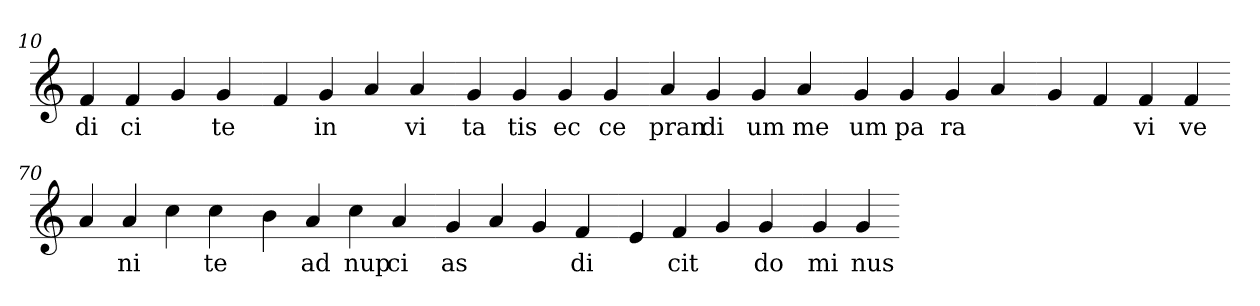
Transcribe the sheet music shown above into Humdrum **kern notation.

**kern	**text
*part1	*part1
*staff1	*staff1
*clefG2	*
=10.	=10.
4f	di
4f	ci
4g	.
4g	te
=20.-	=20.-
4f	.
4g	in
4a	.
4a	vi
=30.-	=30.-
4g	ta
4g	tis
4g	ec
4g	ce
=40.-	=40.-
4a	pran
4g	di
4g	um
4a	me
=50.-	=50.-
4g	um
4g	pa
4g	ra
4a	.
=60.-	=60.-
4g	.
4f	.
4f	vi
4f	ve
=70.-	=70.-
4a	.
4a	ni
4cc	.
4cc	te
=80.-	=80.-
4b	.
4a	ad
4cc	nup
4a	ci
=90.-	=90.-
4g	as
4a	.
4g	.
4f	di
=100.-	=100.-
4e	.
4f	cit
4g	.
4g	do
=110.-	=110.-
4g	mi
4g	nus
=-	=-
*-	*-
